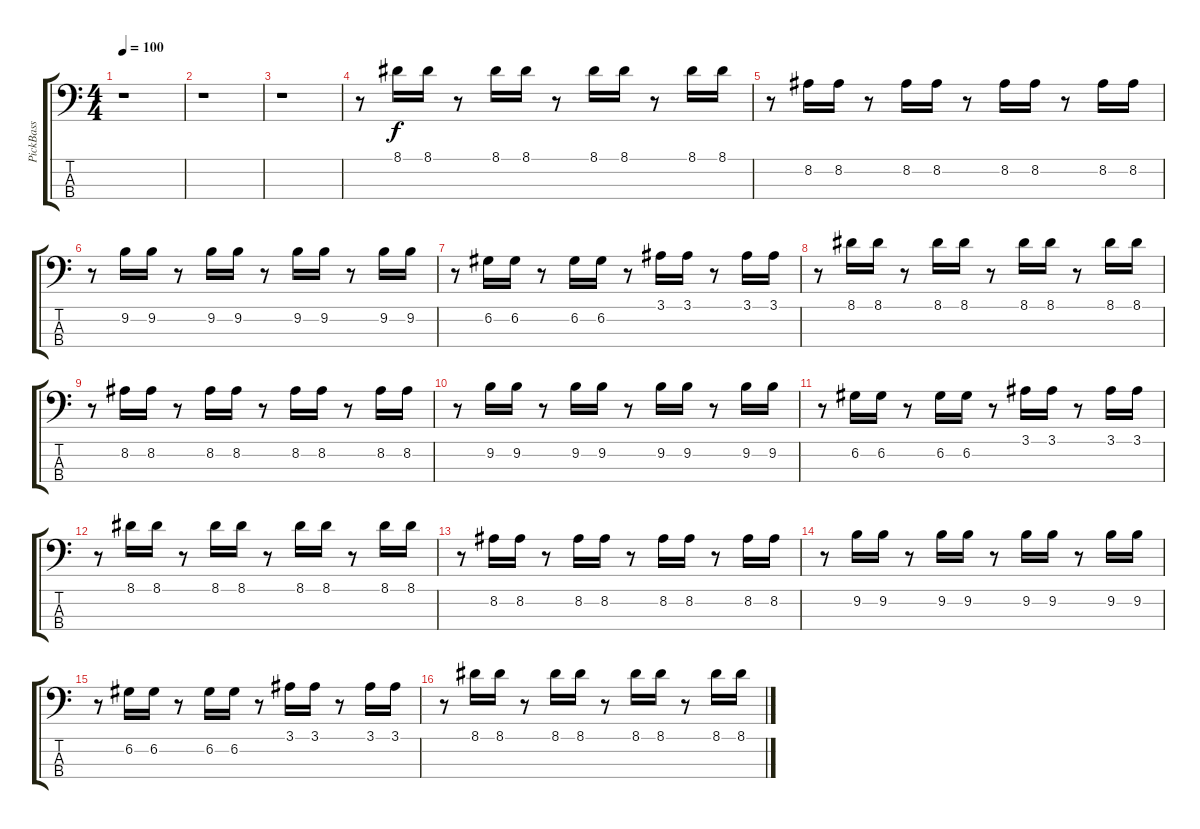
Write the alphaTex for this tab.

\track ("PickBass" "PickBass") {instrument electricbasspick}
\staff {score tabs}
\tuning (G2 D2 A1 E1) {hide}
\ts (4 4)
\tempo 100
\clef f4
\ks c
r.1{dy f} |
r.1 |
r.1 |
r.8 8.1.16 8.1.16 r.8 8.1.16 8.1.16 r.8 8.1.16 8.1.16 r.8 8.1.16 8.1.16 |
r.8 8.2.16 8.2.16 r.8 8.2.16 8.2.16 r.8 8.2.16 8.2.16 r.8 8.2.16 8.2.16 |
r.8 9.2.16 9.2.16 r.8 9.2.16 9.2.16 r.8 9.2.16 9.2.16 r.8 9.2.16 9.2.16 |
r.8 6.2.16 6.2.16 r.8 6.2.16 6.2.16 r.8 3.1.16 3.1.16 r.8 3.1.16 3.1.16 |
r.8 8.1.16 8.1.16 r.8 8.1.16 8.1.16 r.8 8.1.16 8.1.16 r.8 8.1.16 8.1.16 |
r.8 8.2.16 8.2.16 r.8 8.2.16 8.2.16 r.8 8.2.16 8.2.16 r.8 8.2.16 8.2.16 |
r.8 9.2.16 9.2.16 r.8 9.2.16 9.2.16 r.8 9.2.16 9.2.16 r.8 9.2.16 9.2.16 |
r.8 6.2.16 6.2.16 r.8 6.2.16 6.2.16 r.8 3.1.16 3.1.16 r.8 3.1.16 3.1.16 |
r.8 8.1.16 8.1.16 r.8 8.1.16 8.1.16 r.8 8.1.16 8.1.16 r.8 8.1.16 8.1.16 |
r.8 8.2.16 8.2.16 r.8 8.2.16 8.2.16 r.8 8.2.16 8.2.16 r.8 8.2.16 8.2.16 |
r.8 9.2.16 9.2.16 r.8 9.2.16 9.2.16 r.8 9.2.16 9.2.16 r.8 9.2.16 9.2.16 |
r.8 6.2.16 6.2.16 r.8 6.2.16 6.2.16 r.8 3.1.16 3.1.16 r.8 3.1.16 3.1.16 |
r.8 8.1.16 8.1.16 r.8 8.1.16 8.1.16 r.8 8.1.16 8.1.16 r.8 8.1.16 8.1.16
